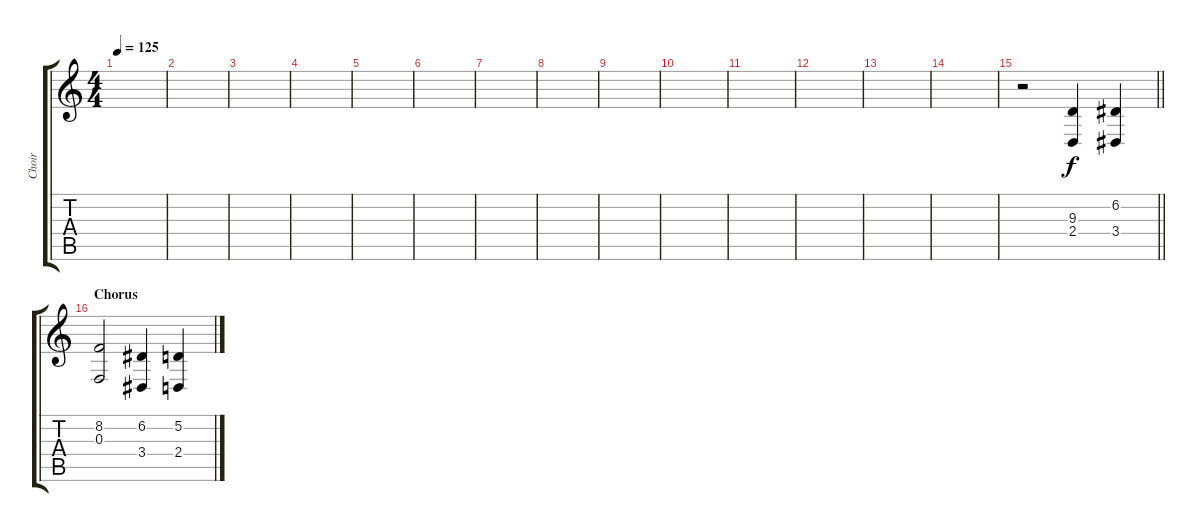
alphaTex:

\track ("Choir" "Choir") {instrument choiraahs}
\staff {score tabs}
\tuning (D4 A3 F3 C3 G2 D2) {hide}
\ts (4 4)
\tempo 125
\clef g2
\ks c
|
|
|
|
|
|
|
|
|
|
|
|
|
|
\barLineRight lightlight
r.2{volume 13} (9.3 2.4).4 (6.2 3.4).4 |
\section ("" "Chorus")
(8.2 0.3).2 (6.2 3.4).4 (5.2 2.4).4
